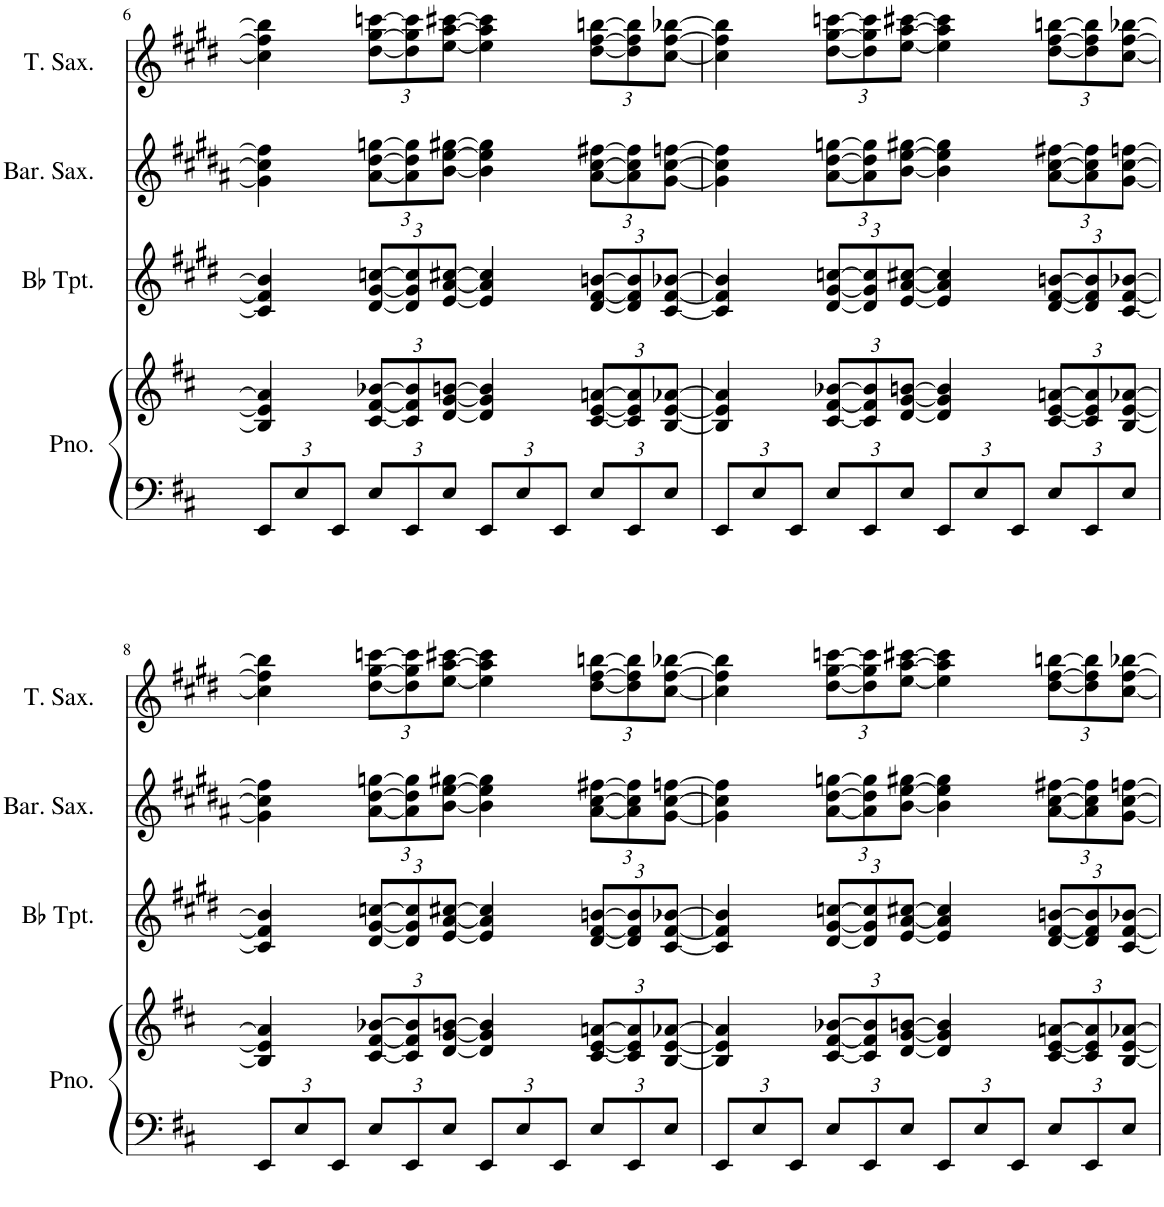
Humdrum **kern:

**kern	**kern	**kern	**kern	**kern
*part4	*part4	*part3	*part2	*part1
*staff5	*staff4	*staff3	*staff2	*staff1
*I"Piano	*	*I"Bb Trumpet	*I"Baritone Saxophone	*I"Tenor Saxophone
*I'Pno.	*	*I'Bb Tpt.	*I'Bar. Sax.	*I'T. Sax.
!!LO:PB:g=z
*clefF4	*clefG2	*clefG2	*clefG2	*clefG2
*	*	*Trd1c2	*Trd12c21	*Trd8c14
*k[f#c#]	*k[f#c#]	*k[f#c#g#d#]	*k[f#c#g#d#a#]	*k[f#c#g#d#]
*M4/4	*M4/4	*M4/4	*M4/4	*M4/4
*Xbrackettup	*	*	*	*
=6	=6	=6	=6	=6
12EE/L	4B/] 4e/] 4a-/]	4c#/] 4f#/] 4b-/]	4g#\] 4cc#\] 4ff\]	4cc#\] 4ff#\] 4bb-\]
12E/	.	.	.	.
12EE/J	.	.	.	.
*	*Xbrackettup	*Xbrackettup	*Xbrackettup	*Xbrackettup
12E/L	[12c#/ [12f#/ [12b-X/L	[12d#/ [12g#/ [12ccn/L	[12a#\ [12dd#\ [12ggn\L	[12dd#\ [12gg#\ [12cccn\L
12EE/	12c#/] 12f#/] 12b-/]	12d#/] 12g#/] 12cc/]	12a#\] 12dd#\] 12gg\]	12dd#\] 12gg#\] 12ccc\]
12E/J	[12d/ [12g/ [12bn/J	[12e/ [12a/ [12cc#X/J	[12b\ [12ee\ [12gg#X\J	[12ee\ [12aa\ [12ccc#X\J
12EE/L	4d/] 4g/] 4b/]	4e/] 4a/] 4cc#/]	4b\] 4ee\] 4gg#\]	4ee\] 4aa\] 4ccc#\]
12E/	.	.	.	.
12EE/J	.	.	.	.
12E/L	[12c#/ [12e/ [12an/L	[12d#/ [12f#/ [12bn/L	[12a#\ [12cc#\ [12ff#X\L	[12dd#\ [12ff#\ [12bbn\L
12EE/	12c#/] 12e/] 12a/]	12d#/] 12f#/] 12b/]	12a#\] 12cc#\] 12ff#\]	12dd#\] 12ff#\] 12bb\]
12E/J	[12B/ [12e/ [12a-X/J	[12c#/ [12f#/ [12b-X/J	[12g#\ [12cc#\ [12ffn\J	[12cc#\ [12ff#\ [12bb-X\J
=7	=7	=7	=7	=7
12EE/L	4B/] 4e/] 4a-/]	4c#/] 4f#/] 4b-/]	4g#\] 4cc#\] 4ff\]	4cc#\] 4ff#\] 4bb-\]
12E/	.	.	.	.
12EE/J	.	.	.	.
12E/L	[12c#/ [12f#/ [12b-X/L	[12d#/ [12g#/ [12ccn/L	[12a#\ [12dd#\ [12ggn\L	[12dd#\ [12gg#\ [12cccn\L
12EE/	12c#/] 12f#/] 12b-/]	12d#/] 12g#/] 12cc/]	12a#\] 12dd#\] 12gg\]	12dd#\] 12gg#\] 12ccc\]
12E/J	[12d/ [12g/ [12bn/J	[12e/ [12a/ [12cc#X/J	[12b\ [12ee\ [12gg#X\J	[12ee\ [12aa\ [12ccc#X\J
12EE/L	4d/] 4g/] 4b/]	4e/] 4a/] 4cc#/]	4b\] 4ee\] 4gg#\]	4ee\] 4aa\] 4ccc#\]
12E/	.	.	.	.
12EE/J	.	.	.	.
12E/L	[12c#/ [12e/ [12an/L	[12d#/ [12f#/ [12bn/L	[12a#\ [12cc#\ [12ff#X\L	[12dd#\ [12ff#\ [12bbn\L
12EE/	12c#/] 12e/] 12a/]	12d#/] 12f#/] 12b/]	12a#\] 12cc#\] 12ff#\]	12dd#\] 12ff#\] 12bb\]
12E/J	[12B/ [12e/ [12a-X/J	[12c#/ [12f#/ [12b-X/J	[12g#\ [12cc#\ [12ffn\J	[12cc#\ [12ff#\ [12bb-X\J
!!LO:LB:g=z
=8	=8	=8	=8	=8
12EE/L	4B/] 4e/] 4a-/]	4c#/] 4f#/] 4b-/]	4g#\] 4cc#\] 4ff\]	4cc#\] 4ff#\] 4bb-\]
12E/	.	.	.	.
12EE/J	.	.	.	.
12E/L	[12c#/ [12f#/ [12b-X/L	[12d#/ [12g#/ [12ccn/L	[12a#\ [12dd#\ [12ggn\L	[12dd#\ [12gg#\ [12cccn\L
12EE/	12c#/] 12f#/] 12b-/]	12d#/] 12g#/] 12cc/]	12a#\] 12dd#\] 12gg\]	12dd#\] 12gg#\] 12ccc\]
12E/J	[12d/ [12g/ [12bn/J	[12e/ [12a/ [12cc#X/J	[12b\ [12ee\ [12gg#X\J	[12ee\ [12aa\ [12ccc#X\J
12EE/L	4d/] 4g/] 4b/]	4e/] 4a/] 4cc#/]	4b\] 4ee\] 4gg#\]	4ee\] 4aa\] 4ccc#\]
12E/	.	.	.	.
12EE/J	.	.	.	.
12E/L	[12c#/ [12e/ [12an/L	[12d#/ [12f#/ [12bn/L	[12a#\ [12cc#\ [12ff#X\L	[12dd#\ [12ff#\ [12bbn\L
12EE/	12c#/] 12e/] 12a/]	12d#/] 12f#/] 12b/]	12a#\] 12cc#\] 12ff#\]	12dd#\] 12ff#\] 12bb\]
12E/J	[12B/ [12e/ [12a-X/J	[12c#/ [12f#/ [12b-X/J	[12g#\ [12cc#\ [12ffn\J	[12cc#\ [12ff#\ [12bb-X\J
=9	=9	=9	=9	=9
12EE/L	4B/] 4e/] 4a-/]	4c#/] 4f#/] 4b-/]	4g#\] 4cc#\] 4ff\]	4cc#\] 4ff#\] 4bb-\]
12E/	.	.	.	.
12EE/J	.	.	.	.
12E/L	[12c#/ [12f#/ [12b-X/L	[12d#/ [12g#/ [12ccn/L	[12a#\ [12dd#\ [12ggn\L	[12dd#\ [12gg#\ [12cccn\L
12EE/	12c#/] 12f#/] 12b-/]	12d#/] 12g#/] 12cc/]	12a#\] 12dd#\] 12gg\]	12dd#\] 12gg#\] 12ccc\]
12E/J	[12d/ [12g/ [12bn/J	[12e/ [12a/ [12cc#X/J	[12b\ [12ee\ [12gg#X\J	[12ee\ [12aa\ [12ccc#X\J
12EE/L	4d/] 4g/] 4b/]	4e/] 4a/] 4cc#/]	4b\] 4ee\] 4gg#\]	4ee\] 4aa\] 4ccc#\]
12E/	.	.	.	.
12EE/J	.	.	.	.
12E/L	[12c#/ [12e/ [12an/L	[12d#/ [12f#/ [12bn/L	[12a#\ [12cc#\ [12ff#X\L	[12dd#\ [12ff#\ [12bbn\L
12EE/	12c#/] 12e/] 12a/]	12d#/] 12f#/] 12b/]	12a#\] 12cc#\] 12ff#\]	12dd#\] 12ff#\] 12bb\]
12E/J	[12B/ [12e/ [12a-X/J	[12c#/ [12f#/ [12b-X/J	[12g#\ [12cc#\ [12ffn\J	[12cc#\ [12ff#\ [12bb-X\J
=	=	=	=	=
*-	*-	*-	*-	*-
